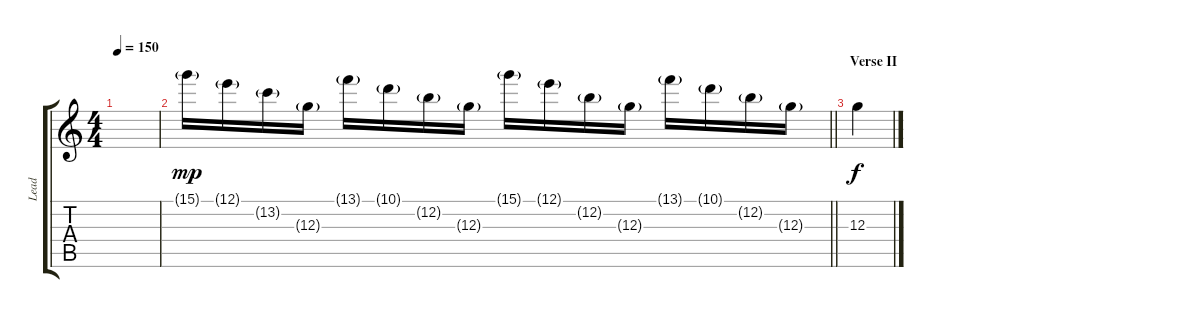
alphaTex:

\track ("Lead" "Lead") {instrument distortionguitar}
\staff {score tabs}
\tuning (E4 B3 G3 D3 A2 E2) {hide}
\ts (4 4)
\tempo 150
\clef g2
\ks c
|
\barLineRight lightlight
15.1{g}.16{dy mp} 12.1{g}.16 13.2{g}.16 12.3{g}.16 13.1{g}.16 10.1{g}.16 12.2{g}.16 12.3{g}.16 15.1{g}.16 12.1{g}.16 12.2{g}.16 12.3{g}.16 13.1{g}.16 10.1{g}.16 12.2{g}.16 12.3{g}.16 |
\section ("" "Verse II")
12.3.4{dy f}
